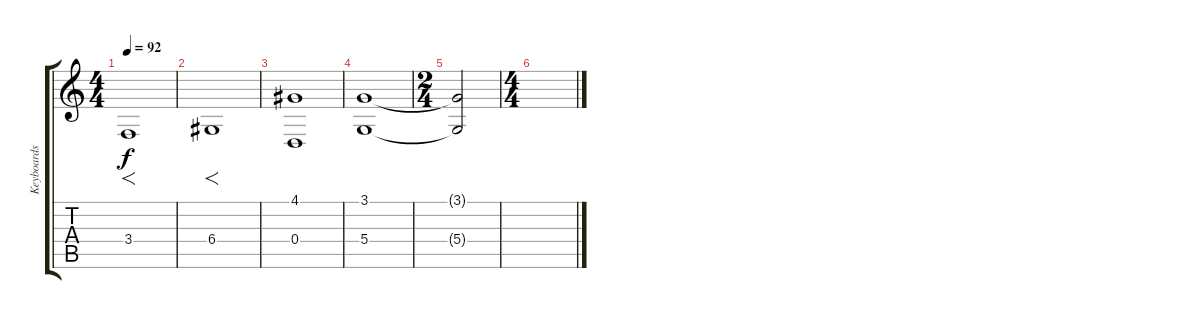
\track ("Keyboards II (Munter)" "Keyboards ") {instrument choiraahs}
\staff {score tabs}
\tuning (E4 B3 G3 D3 A2 E2) {hide}
\ts (4 4)
\tempo 92
\clef g2
\ks c
3.4.1{f dy f} |
6.4.1{f} |
(4.1 0.4).1 |
(3.1 5.4).1 |
\ts (2 4)
(3.1{t} 5.4{t}).2 |
\ts (4 4)
